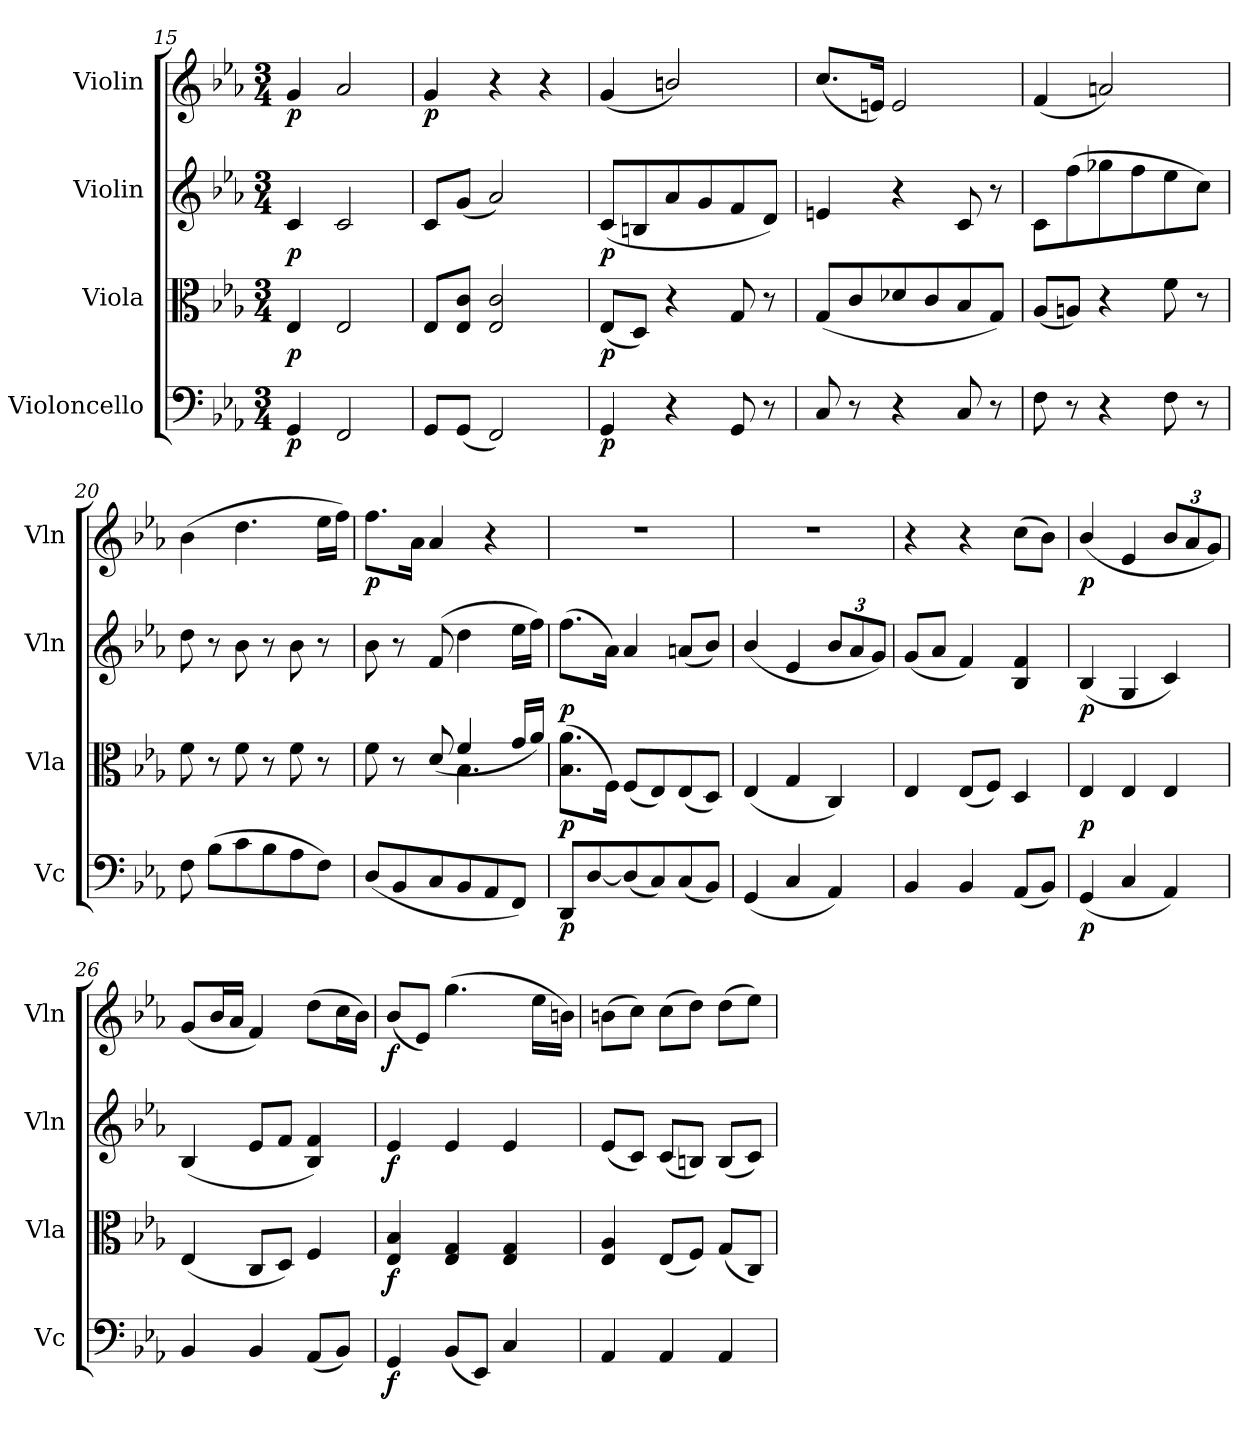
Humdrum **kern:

**kern	**dynam	**kern	**dynam	**kern	**dynam	**kern	**dynam
*part4	*part4	*part3	*part3	*part2	*part2	*part1	*part1
*staff4	*staff4	*staff3	*staff3	*staff2	*staff2	*staff1	*staff1
*I"Violoncello	*	*I"Viola	*	*I"Violin	*	*I"Violin	*
*I'Vc	*	*I'Vla	*	*I'Vln	*	*I'Vln	*
*clefF4	*	*clefC3	*	*clefG2	*	*clefG2	*
*k[b-e-a-]	*	*k[b-e-a-]	*	*k[b-e-a-]	*	*k[b-e-a-]	*
*M3/4	*	*M3/4	*	*M3/4	*	*M3/4	*
=15	=15	=15	=15	=15	=15	=15	=15
4GG/	p	4E-/	p	4c/	p	4g/	p
2FF/	.	2E-/	.	2c/	.	2a-/	.
=16	=16	=16	=16	=16	=16	=16	=16
8GG/L	.	8E-/L	.	8c/L	.	4g/	p
(8GG/J	.	8E-/ 8c/J	.	(8g/J	.	.	.
2FF/)	.	2E-/ 2c/	.	2a-/)	.	4r	.
.	.	.	.	.	.	4r	.
=17	=17	=17	=17	=17	=17	=17	=17
4GG/	p	(8E-/L	p	(8c/L	p	(4g/	.
.	.	8D/J)	.	8Bn/	.	.	.
4r	.	4r	.	8a-/	.	2bn/)	.
.	.	.	.	8g/	.	.	.
8GG/	.	8G/	.	8f/	.	.	.
8r	.	8r	.	8d/J)	.	.	.
=18	=18	=18	=18	=18	=18	=18	=18
8C/	.	(8G/L	.	4en/	.	(8.cc/L	.
8r	.	8c/	.	.	.	.	.
.	.	.	.	.	.	16en/Jk)	.
4r	.	8d-X/	.	4r	.	2e/	.
.	.	8c/	.	.	.	.	.
8C/	.	8B-/	.	8c/	.	.	.
8r	.	8G/J)	.	8r	.	.	.
=19	=19	=19	=19	=19	=19	=19	=19
8F\	.	(8A-/L	.	8c/L	.	(4f/	.
8r	.	8An/J)	.	(8ff\	.	.	.
4r	.	4r	.	8gg-X\	.	2an/)	.
.	.	.	.	8ff\	.	.	.
8F\	.	8f\	.	8ee-\	.	.	.
8r	.	8r	.	8cc\J)	.	.	.
=20	=20	=20	=20	=20	=20	=20	=20
8F\	.	8f\	.	8dd\	.	(4b-\	.
(8B-\L	.	8r	.	8r	.	.	.
8c\	.	8f\	.	8b-\	.	4.dd\	.
8B-\	.	8r	.	8r	.	.	.
8A-\	.	8f\	.	8b-\	.	.	.
8F\J)	.	8r	.	8r	.	16ee-\LL	.
.	.	.	.	.	.	16ff\JJ)	.
=21	=21	=21	=21	=21	=21	=21	=21
*	*	*^	*	*	*	*	*
(8D/L	.	8f\	4.ryy	.	8b-\	.	8.ff\L	p
8BB-/	.	8r	.	.	8r	.	.	.
.	.	.	.	.	.	.	16a-\Jk	.
8C/	.	(8d/	.	.	(8f/	.	4a-/	.
8BB-/	.	4f/	4.B-\	.	4dd\	.	.	.
8AA-/	.	.	.	.	.	.	4r	.
8FF/J)	.	16g/LL	.	.	16ee-\LL	.	.	.
.	.	16a-/JJ)	.	.	16ff\JJ)	.	.	.
*	*	*v	*v	*	*	*	*	*
=22	=22	=22	=22	=22	=22	=22	=22
8DD/L	p	(8.B-\ 8.a-\L	p	(8.ff\L	p	2.r	.
[8D/	.	.	.	.	.	.	.
.	.	16F\Jk)	.	16a-\Jk)	.	.	.
(8D/]	.	(8F/L	.	4a-/	.	.	.
8C/)	.	8E-/)	.	.	.	.	.
(8C/	.	(8E-/	.	(8an/L	.	.	.
8BB-/J)	.	8D/J)	.	8b-/J)	.	.	.
=23	=23	=23	=23	=23	=23	=23	=23
(4GG/	.	(4E-/	.	(4b-/	.	2.r	.
4C/	.	4G/	.	4e-/	.	.	.
4AA-/)	.	4C/)	.	12b-/L	.	.	.
.	.	.	.	12a-/	.	.	.
.	.	.	.	12g/J)	.	.	.
=24	=24	=24	=24	=24	=24	=24	=24
4BB-/	.	4E-/	.	(8g/L	.	4r	.
.	.	.	.	8a-/J	.	.	.
4BB-/	.	(8E-/L	.	4f/)	.	4r	.
.	.	8F/J)	.	.	.	.	.
(8AA-/L	.	4D/	.	4B-/ 4f/	.	(8cc\L	.
8BB-/J)	.	.	.	.	.	8b-\J)	.
=25	=25	=25	=25	=25	=25	=25	=25
(4GG/	p	4E-/	p	(4B-/	p	(4b-/	p
4C/	.	4E-/	.	4G/	.	4e-/	.
4AA-/)	.	4E-/	.	4c/)	.	12b-/L	.
.	.	.	.	.	.	12a-/	.
.	.	.	.	.	.	12g/J)	.
=26	=26	=26	=26	=26	=26	=26	=26
4BB-/	.	(4E-/	.	(4B-/	.	(8g/L	.
.	.	.	.	.	.	16b-/L	.
.	.	.	.	.	.	16a-/JJ	.
4BB-/	.	8C/L	.	8e-/L	.	4f/)	.
.	.	8D/J)	.	8f/J	.	.	.
(8AA-/L	.	4F/	.	4B-/ 4f/)	.	(8dd\L	.
8BB-/J)	.	.	.	.	.	16cc\L	.
.	.	.	.	.	.	16b-\JJ)	.
=27	=27	=27	=27	=27	=27	=27	=27
4GG/	f	4E-/ 4B-/	f	4e-/	f	(8b-/L	f
.	.	.	.	.	.	8e-/J)	.
(8BB-/L	.	4E-/ 4G/	.	4e-/	.	(4.gg\	.
8EE-/J)	.	.	.	.	.	.	.
4C/	.	4E-/ 4G/	.	4e-/	.	.	.
.	.	.	.	.	.	16ee-\LL	.
.	.	.	.	.	.	16bn\JJ)	.
=28	=28	=28	=28	=28	=28	=28	=28
4AA-/	.	4E-/ 4A-/	.	(8e-/L	.	(8bn\L	.
.	.	.	.	8c/J)	.	8cc\J)	.
4AA-/	.	(8E-/L	.	(8c/L	.	(8cc\L	.
.	.	8F/J)	.	8Bn/J)	.	8dd\J)	.
4AA-/	.	(8G/L	.	(8B/L	.	(8dd\L	.
.	.	8C/J)	.	8c/J)	.	8ee-\J)	.
=	=	=	=	=	=	=	=
*-	*-	*-	*-	*-	*-	*-	*-
